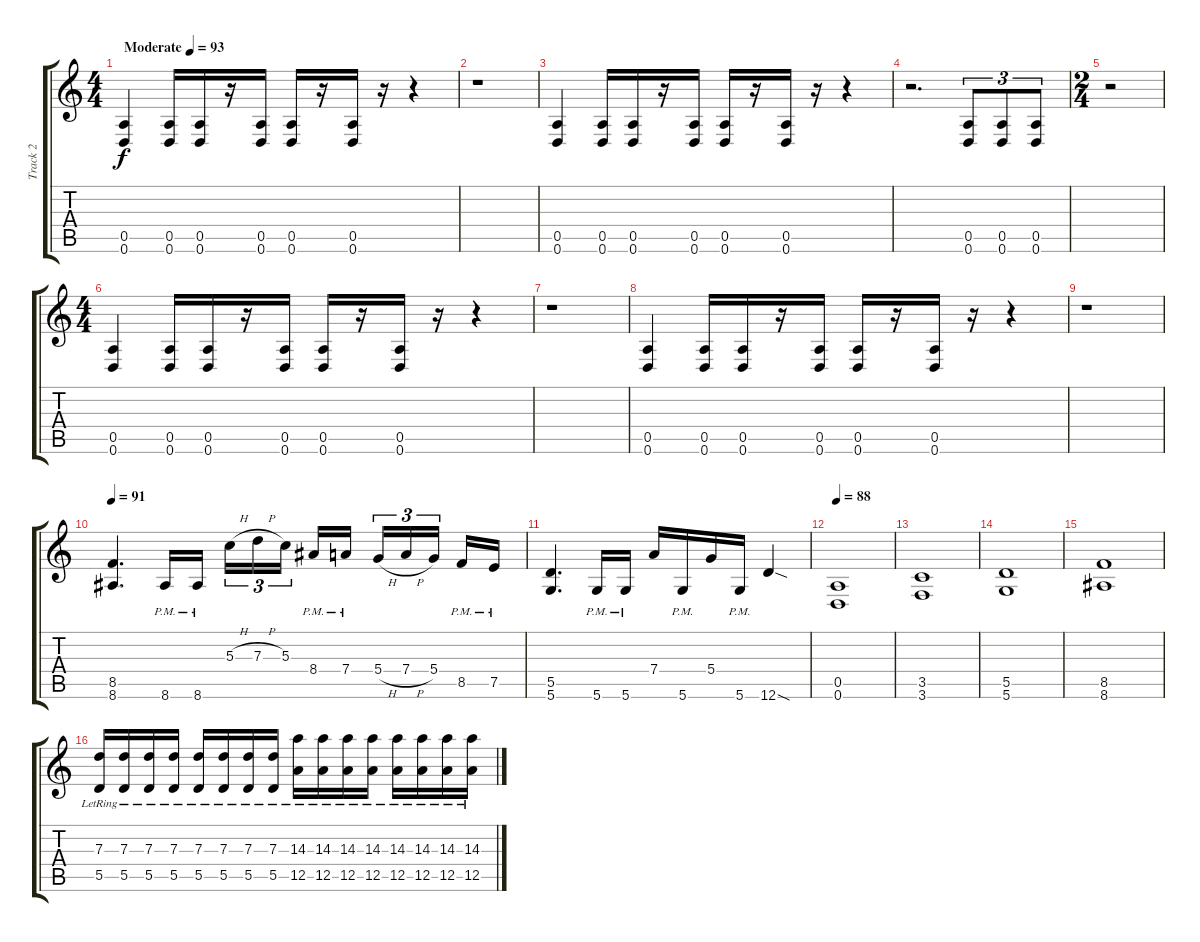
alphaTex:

\track ("Track 2" "Track 2") {instrument distortionguitar}
\staff {score tabs}
\tuning (E4 B3 G3 D3 A2 D2) {hide}
\ts (4 4)
\tempo (93 "Moderate")
\clef g2
\ks c
(0.5 0.6).4{dy f instrument distortionguitar} (0.5 0.6).16 (0.5 0.6).16 r.16 (0.5 0.6).16 (0.5 0.6).16 r.16 (0.5 0.6).16 r.16 r.4 |
r.1 |
(0.5 0.6).4 (0.5 0.6).16 (0.5 0.6).16 r.16 (0.5 0.6).16 (0.5 0.6).16 r.16 (0.5 0.6).16 r.16 r.4 |
r.2{d} (0.5 0.6).8{tu (3 2)} (0.5 0.6).8{tu (3 2)} (0.5 0.6).8{tu (3 2)} |
\ts (2 4)
r.2 |
\ts (4 4)
(0.5 0.6).4 (0.5 0.6).16 (0.5 0.6).16 r.16 (0.5 0.6).16 (0.5 0.6).16 r.16 (0.5 0.6).16 r.16 r.4 |
r.1 |
(0.5 0.6).4 (0.5 0.6).16 (0.5 0.6).16 r.16 (0.5 0.6).16 (0.5 0.6).16 r.16 (0.5 0.6).16 r.16 r.4 |
r.1 |
\tempo 91
(8.5 8.6).4{d balance 2} 8.6{pm}.16 8.6{pm}.16 5.3{h}.16{tu (3 2)} 7.3{h}.16{tu (3 2)} 5.3.16{tu (3 2) beam splitsecondary} 8.4{pm}.16 7.4{pm}.16 5.4{h}.16{tu (3 2)} 7.4{h}.16{tu (3 2)} 5.4.16{tu (3 2) beam splitsecondary} 8.5{pm}.16 7.5{pm}.16 |
(5.5 5.6).4{d} 5.6{pm}.16 5.6{pm}.16 7.4.16 5.6{pm}.16 5.4.16 5.6{pm}.16 12.6{sod}.4 |
\tempo 88
(0.5 0.6).1 |
(3.5 3.6).1 |
(5.5 5.6).1 |
(8.5 8.6).1 |
(7.3{lr} 5.5{lr}).16 (7.3{lr} 5.5{lr}).16 (7.3{lr} 5.5{lr}).16 (7.3{lr} 5.5{lr}).16 (7.3{lr} 5.5{lr}).16 (7.3{lr} 5.5{lr}).16 (7.3{lr} 5.5{lr}).16 (7.3{lr} 5.5{lr}).16 (14.3{lr} 12.5{lr}).16 (14.3{lr} 12.5{lr}).16 (14.3{lr} 12.5{lr}).16 (14.3{lr} 12.5{lr}).16 (14.3{lr} 12.5{lr}).16 (14.3{lr} 12.5{lr}).16 (14.3{lr} 12.5{lr}).16 (14.3{lr} 12.5{lr}).16
